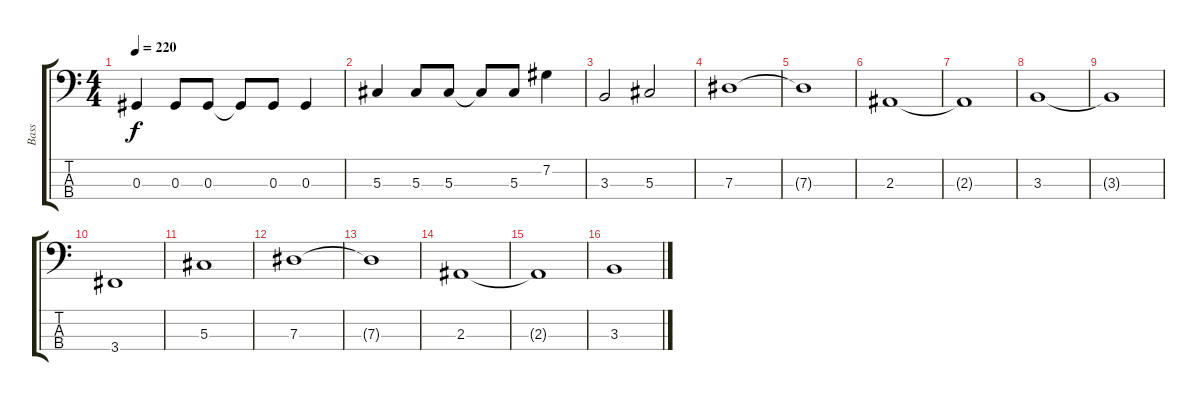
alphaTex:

\track ("Bass" "Bass") {instrument electricbasspick}
\staff {score tabs}
\tuning (Gb2 Db2 Ab1 Eb1) {hide}
\ts (4 4)
\tempo 220
\clef f4
\ks c
0.3.4{dy f} 0.3.8 0.3.8 0.3{t}.8 0.3.8 0.3.4 |
5.3.4 5.3.8 5.3.8 5.3{t}.8 5.3.8 7.2.4 |
3.3.2 5.3.2 |
7.3.1 |
7.3{t}.1 |
2.3.1 |
2.3{t}.1 |
3.3.1 |
3.3{t}.1 |
3.4.1 |
5.3.1 |
7.3.1 |
7.3{t}.1 |
2.3.1 |
2.3{t}.1 |
3.3.1
